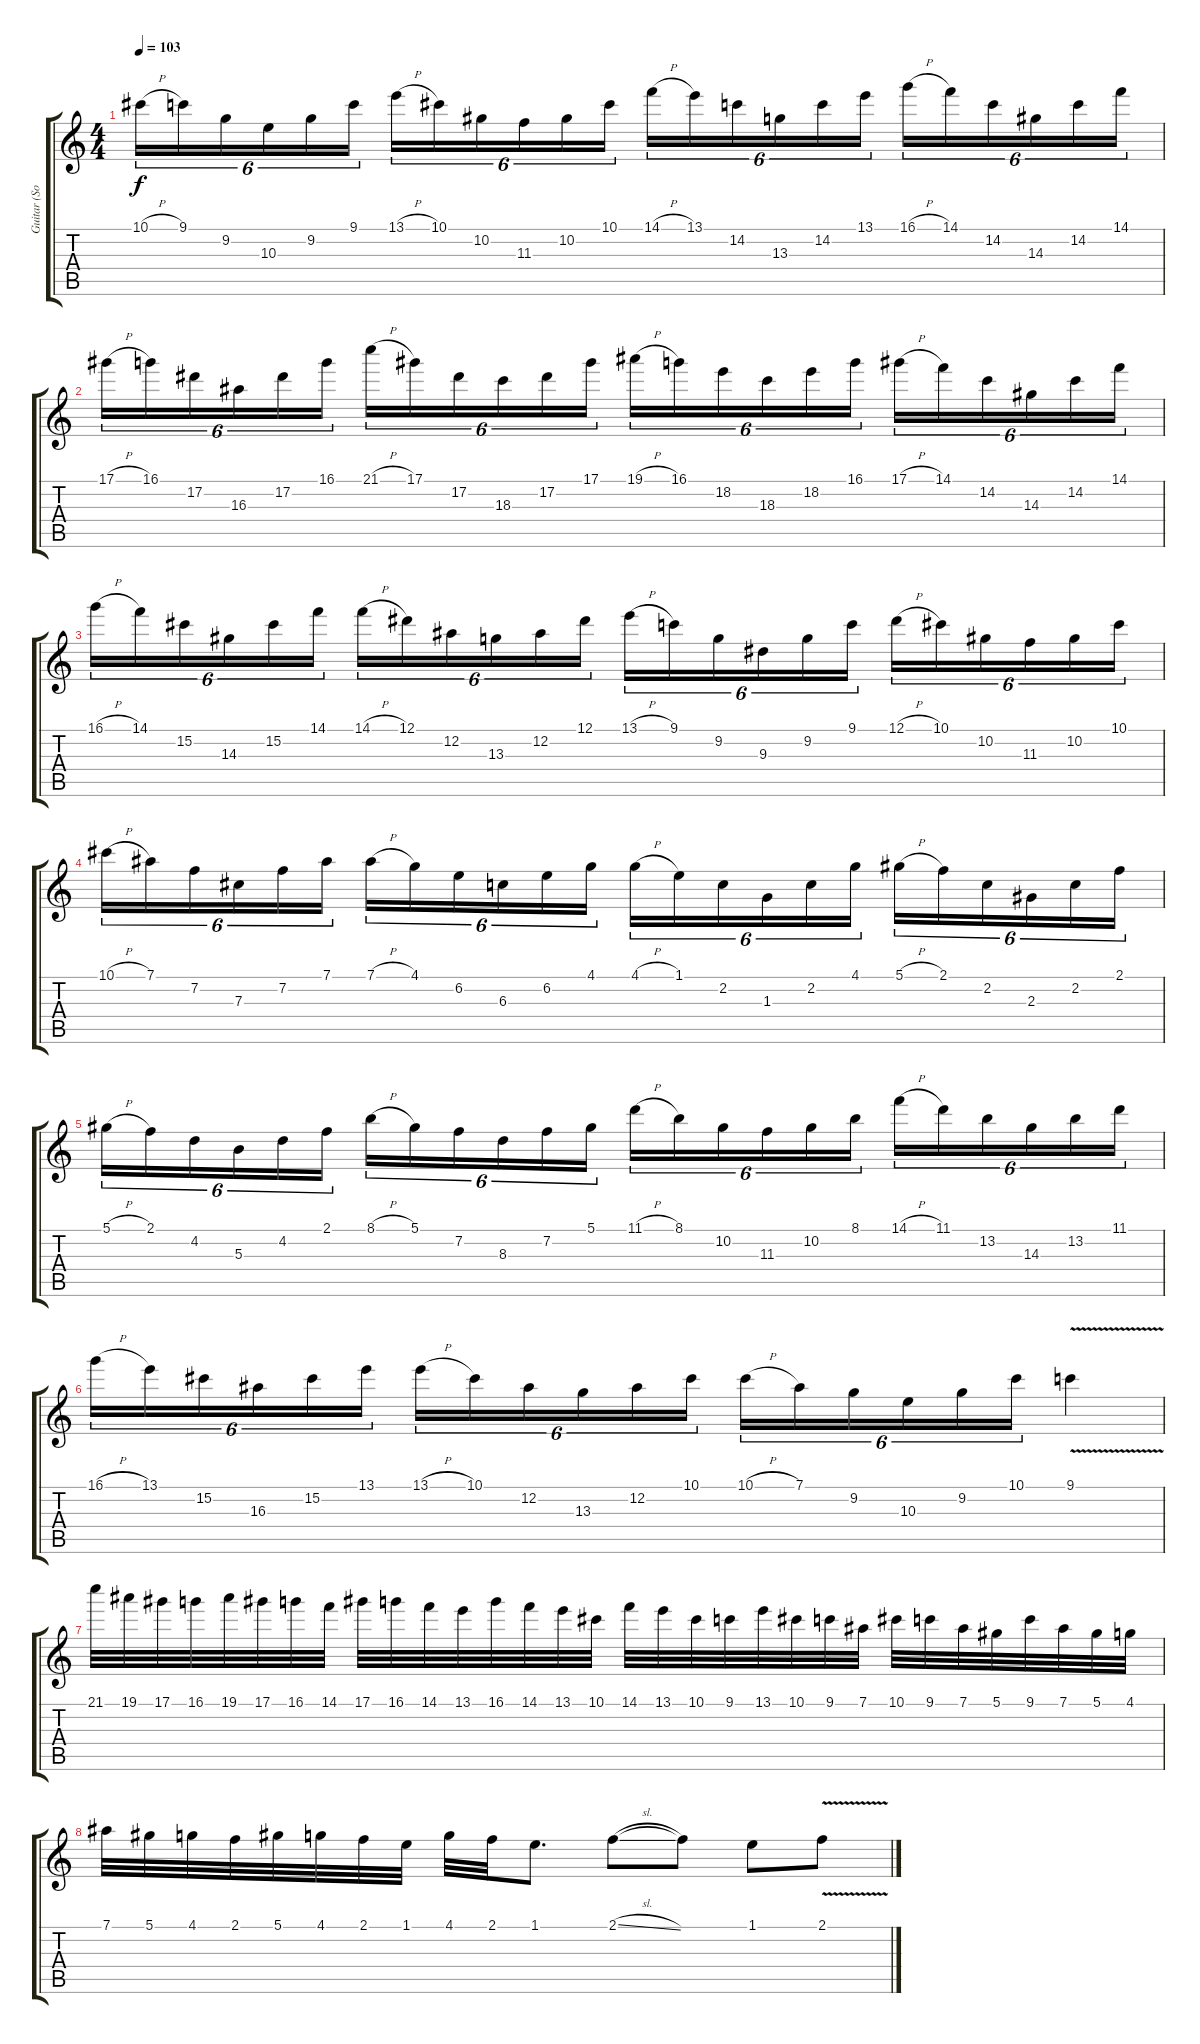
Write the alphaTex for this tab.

\track ("Guitar (Solo)" "Guitar (So") {instrument overdrivenguitar}
\staff {score tabs}
\tuning (Eb4 Bb3 Gb3 Db3 Ab2 Eb2) {hide}
\ts (4 4)
\tempo 103
\clef g2
\ks c
10.1{h}.16{tu (6 4) dy f} 9.1.16{tu (6 4)} 9.2.16{tu (6 4)} 10.3.16{tu (6 4)} 9.2.16{tu (6 4)} 9.1.16{tu (6 4)} 13.1{h}.16{tu (6 4)} 10.1.16{tu (6 4)} 10.2.16{tu (6 4)} 11.3.16{tu (6 4)} 10.2.16{tu (6 4)} 10.1.16{tu (6 4)} 14.1{h}.16{tu (6 4)} 13.1.16{tu (6 4)} 14.2.16{tu (6 4)} 13.3.16{tu (6 4)} 14.2.16{tu (6 4)} 13.1.16{tu (6 4)} 16.1{h}.16{tu (6 4)} 14.1.16{tu (6 4)} 14.2.16{tu (6 4)} 14.3.16{tu (6 4)} 14.2.16{tu (6 4)} 14.1.16{tu (6 4)} |
17.1{h}.16{tu (6 4)} 16.1.16{tu (6 4)} 17.2.16{tu (6 4)} 16.3.16{tu (6 4)} 17.2.16{tu (6 4)} 16.1.16{tu (6 4)} 21.1{h}.16{tu (6 4)} 17.1.16{tu (6 4)} 17.2.16{tu (6 4)} 18.3.16{tu (6 4)} 17.2.16{tu (6 4)} 17.1.16{tu (6 4)} 19.1{h}.16{tu (6 4)} 16.1.16{tu (6 4)} 18.2.16{tu (6 4)} 18.3.16{tu (6 4)} 18.2.16{tu (6 4)} 16.1.16{tu (6 4)} 17.1{h}.16{tu (6 4)} 14.1.16{tu (6 4)} 14.2.16{tu (6 4)} 14.3.16{tu (6 4)} 14.2.16{tu (6 4)} 14.1.16{tu (6 4)} |
16.1{h}.16{tu (6 4)} 14.1.16{tu (6 4)} 15.2.16{tu (6 4)} 14.3.16{tu (6 4)} 15.2.16{tu (6 4)} 14.1.16{tu (6 4)} 14.1{h}.16{tu (6 4)} 12.1.16{tu (6 4)} 12.2.16{tu (6 4)} 13.3.16{tu (6 4)} 12.2.16{tu (6 4)} 12.1.16{tu (6 4)} 13.1{h}.16{tu (6 4)} 9.1.16{tu (6 4)} 9.2.16{tu (6 4)} 9.3.16{tu (6 4)} 9.2.16{tu (6 4)} 9.1.16{tu (6 4)} 12.1{h}.16{tu (6 4)} 10.1.16{tu (6 4)} 10.2.16{tu (6 4)} 11.3.16{tu (6 4)} 10.2.16{tu (6 4)} 10.1.16{tu (6 4)} |
10.1{h}.16{tu (6 4)} 7.1.16{tu (6 4)} 7.2.16{tu (6 4)} 7.3.16{tu (6 4)} 7.2.16{tu (6 4)} 7.1.16{tu (6 4)} 7.1{h}.16{tu (6 4)} 4.1.16{tu (6 4)} 6.2.16{tu (6 4)} 6.3.16{tu (6 4)} 6.2.16{tu (6 4)} 4.1.16{tu (6 4)} 4.1{h}.16{tu (6 4)} 1.1.16{tu (6 4)} 2.2.16{tu (6 4)} 1.3.16{tu (6 4)} 2.2.16{tu (6 4)} 4.1.16{tu (6 4)} 5.1{h}.16{tu (6 4)} 2.1.16{tu (6 4)} 2.2.16{tu (6 4)} 2.3.16{tu (6 4)} 2.2.16{tu (6 4)} 2.1.16{tu (6 4)} |
5.1{h}.16{tu (6 4)} 2.1.16{tu (6 4)} 4.2.16{tu (6 4)} 5.3.16{tu (6 4)} 4.2.16{tu (6 4)} 2.1.16{tu (6 4)} 8.1{h}.16{tu (6 4)} 5.1.16{tu (6 4)} 7.2.16{tu (6 4)} 8.3.16{tu (6 4)} 7.2.16{tu (6 4)} 5.1.16{tu (6 4)} 11.1{h}.16{tu (6 4)} 8.1.16{tu (6 4)} 10.2.16{tu (6 4)} 11.3.16{tu (6 4)} 10.2.16{tu (6 4)} 8.1.16{tu (6 4)} 14.1{h}.16{tu (6 4)} 11.1.16{tu (6 4)} 13.2.16{tu (6 4)} 14.3.16{tu (6 4)} 13.2.16{tu (6 4)} 11.1.16{tu (6 4)} |
16.1{h}.16{tu (6 4)} 13.1.16{tu (6 4)} 15.2.16{tu (6 4)} 16.3.16{tu (6 4)} 15.2.16{tu (6 4)} 13.1.16{tu (6 4)} 13.1{h}.16{tu (6 4)} 10.1.16{tu (6 4)} 12.2.16{tu (6 4)} 13.3.16{tu (6 4)} 12.2.16{tu (6 4)} 10.1.16{tu (6 4)} 10.1{h}.16{tu (6 4)} 7.1.16{tu (6 4)} 9.2.16{tu (6 4)} 10.3.16{tu (6 4)} 9.2.16{tu (6 4)} 10.1.16{tu (6 4)} 9.1{v}.4 |
21.1.32 19.1.32 17.1.32 16.1.32 19.1.32 17.1.32 16.1.32 14.1.32 17.1.32 16.1.32 14.1.32 13.1.32 16.1.32 14.1.32 13.1.32 10.1.32 14.1.32 13.1.32 10.1.32 9.1.32 13.1.32 10.1.32 9.1.32 7.1.32 10.1.32 9.1.32 7.1.32 5.1.32 9.1.32 7.1.32 5.1.32 4.1.32 |
7.1.32 5.1.32 4.1.32 2.1.32 5.1.32 4.1.32 2.1.32 1.1.32 4.1.32 2.1.32 1.1.8{d} 2.1{sl}.8 2.1{t}.8 1.1.8 2.1{v}.8
